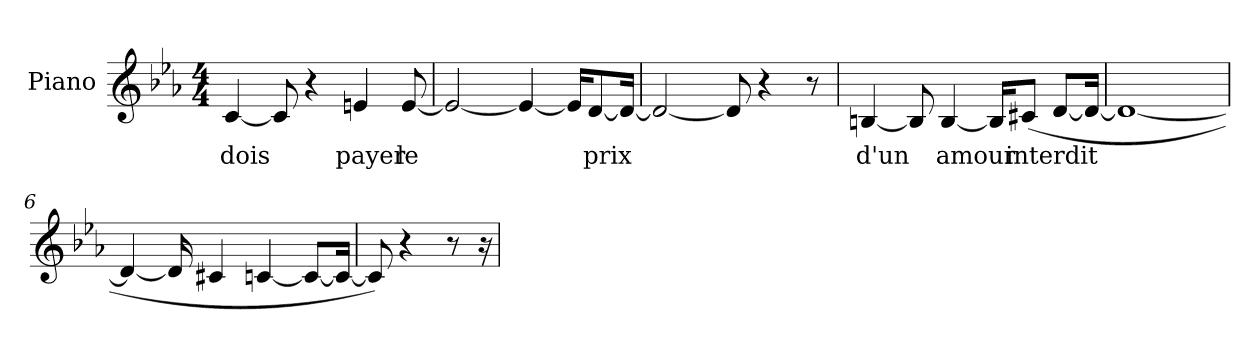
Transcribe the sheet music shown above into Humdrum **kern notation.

**kern	**text
*part1	*part1
*staff1	*staff1
*I"Piano	*
*I'Pno	*
*clefG2	*
*k[b-e-a-]	*
*c:	*
*M4/4	*
*MM120	*
=1	=1
[4c	dois
8c]	.
4r	.
4e	payer
[8e	le
=2	=2
2e_	.
4e_	.
16e/KL]	.
[8d/	prix
16d/Jk_	.
=3	=3
2d_	.
8d]	.
4r	.
8r	.
=4	=4
[4B	d'un
8B]	.
[4B	amour
16B/KL]	.
(8c#/J	interdit
[8d/L	.
16d/Jk_	.
=5	=5
1d_	.
=6	=6
4d_	.
16d]	.
4c#	.
[4c	.
8c/L_	.
16c/Jk_	.
=7	=7
8c])	.
4r	.
8r	.
16r	.
=	=
*-	*-
